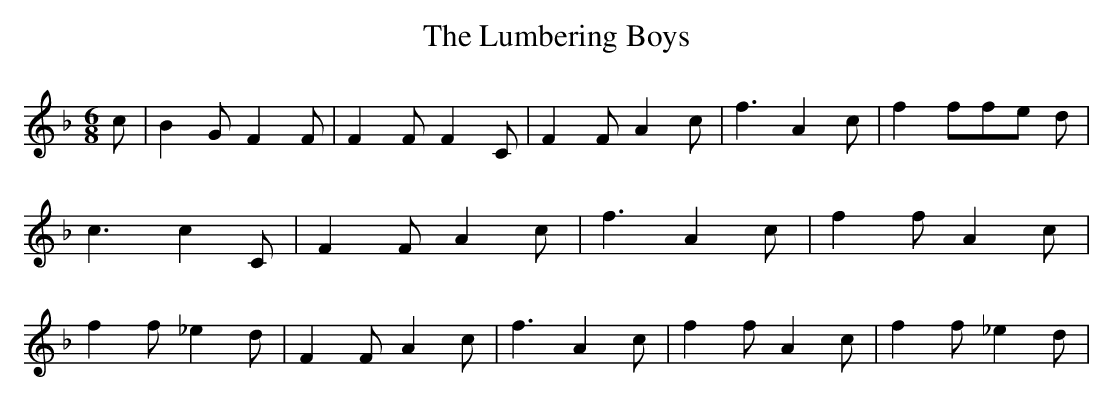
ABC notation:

X:1
T:The Lumbering Boys
M:6/8
L:1/8
K:F
 c| B2 G F2 F| F2 F F2 C| F2 F A2 c| f3- A2 c| f2 ff-e d| c3 c2 C|\
 F2 F A2 c| f3- A2 c| f2 f A2 c| f2 f _e2 d| F2 F A2 c| f3- A2 c| f2 f A2 c|\
 f2 f _e2 d|
